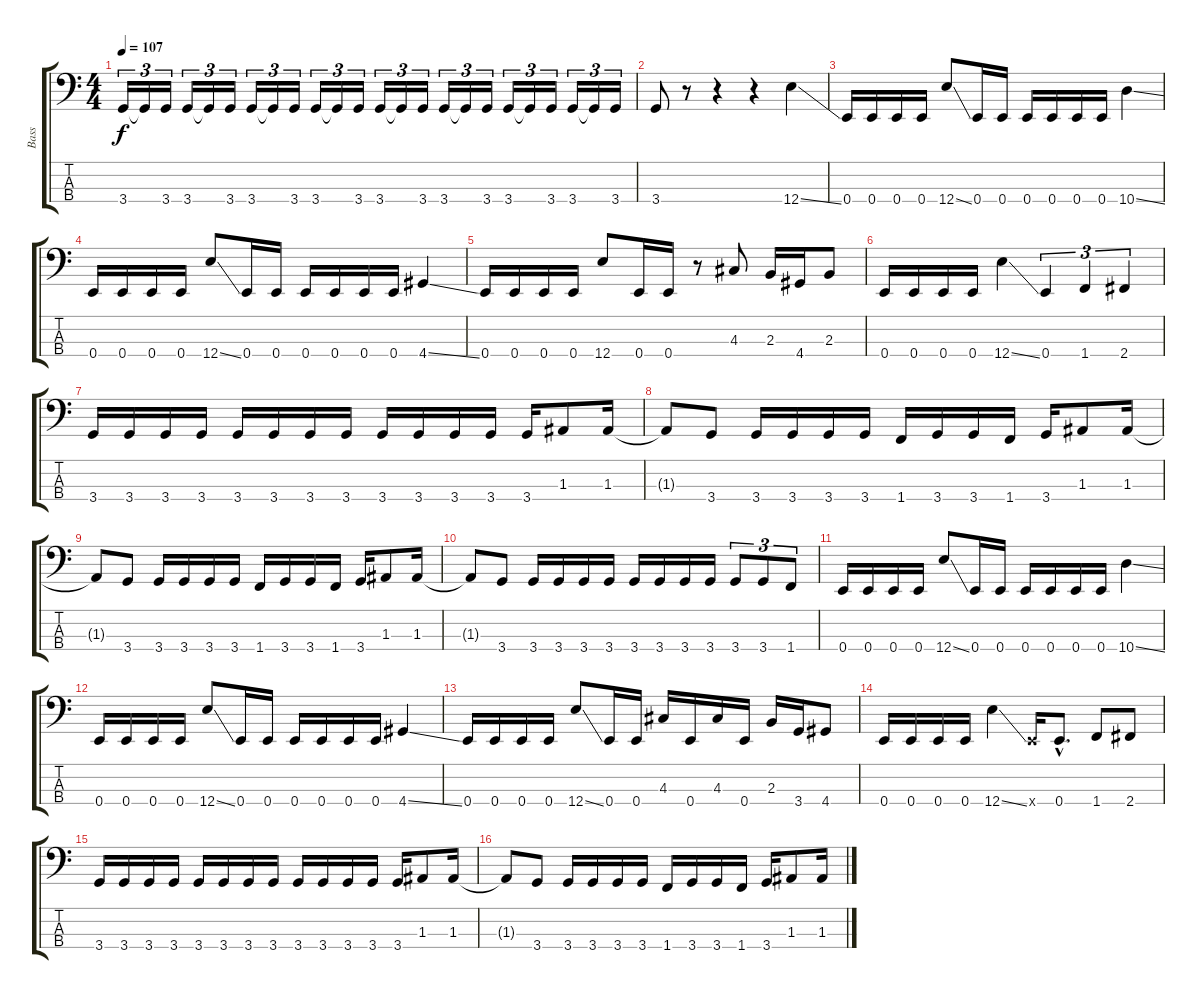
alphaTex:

\track ("Bass" "Bass") {instrument electricbasspick}
\staff {score tabs}
\tuning (G2 D2 A1 E1) {hide}
\ts (4 4)
\tempo 107
\clef f4
\ks c
3.4.16{tu (3 2) dy f} 3.4{t}.16{tu (3 2)} 3.4.16{tu (3 2)} 3.4.16{tu (3 2)} 3.4{t}.16{tu (3 2)} 3.4.16{tu (3 2)} 3.4.16{tu (3 2)} 3.4{t}.16{tu (3 2)} 3.4.16{tu (3 2)} 3.4.16{tu (3 2)} 3.4{t}.16{tu (3 2)} 3.4.16{tu (3 2)} 3.4.16{tu (3 2)} 3.4{t}.16{tu (3 2)} 3.4.16{tu (3 2)} 3.4.16{tu (3 2)} 3.4{t}.16{tu (3 2)} 3.4.16{tu (3 2)} 3.4.16{tu (3 2)} 3.4{t}.16{tu (3 2)} 3.4.16{tu (3 2)} 3.4.16{tu (3 2)} 3.4{t}.16{tu (3 2)} 3.4.16{tu (3 2)} |
3.4.8 r.8 r.4 r.4 12.4{ss}.4 |
0.4.16 0.4.16 0.4.16 0.4.16 12.4{ss}.8 0.4.16 0.4.16 0.4.16 0.4.16 0.4.16 0.4.16 10.4{ss}.4 |
0.4.16 0.4.16 0.4.16 0.4.16 12.4{ss}.8 0.4.16 0.4.16 0.4.16 0.4.16 0.4.16 0.4.16 4.4{ss}.4 |
0.4.16 0.4.16 0.4.16 0.4.16 12.4.8 0.4.16 0.4.16 r.8 4.3.8 2.3.16 4.4.16 2.3.8 |
0.4.16 0.4.16 0.4.16 0.4.16 12.4{ss}.4 0.4.4{tu (3 2)} 1.4.4{tu (3 2)} 2.4.4{tu (3 2)} |
3.4.16 3.4.16 3.4.16 3.4.16 3.4.16 3.4.16 3.4.16 3.4.16 3.4.16 3.4.16 3.4.16 3.4.16 3.4.16 1.3.8 1.3.16 |
1.3{t}.8 3.4.8 3.4.16 3.4.16 3.4.16 3.4.16 1.4.16 3.4.16 3.4.16 1.4.16 3.4.16 1.3.8 1.3.16 |
1.3{t}.8 3.4.8 3.4.16 3.4.16 3.4.16 3.4.16 1.4.16 3.4.16 3.4.16 1.4.16 3.4.16 1.3.8 1.3.16 |
1.3{t}.8 3.4.8 3.4.16 3.4.16 3.4.16 3.4.16 3.4.16 3.4.16 3.4.16 3.4.16 3.4.8{tu (3 2)} 3.4.8{tu (3 2)} 1.4.8{tu (3 2)} |
0.4.16 0.4.16 0.4.16 0.4.16 12.4{ss}.8 0.4.16 0.4.16 0.4.16 0.4.16 0.4.16 0.4.16 10.4{ss}.4 |
0.4.16 0.4.16 0.4.16 0.4.16 12.4{ss}.8 0.4.16 0.4.16 0.4.16 0.4.16 0.4.16 0.4.16 4.4{ss}.4 |
0.4.16 0.4.16 0.4.16 0.4.16 12.4{ss}.8 0.4.16 0.4.16 4.3.16 0.4.16 4.3.16 0.4.16 2.3.16 3.4.16 4.4.8 |
0.4.16 0.4.16 0.4.16 0.4.16 12.4{ss}.4 0.4{x}.16 0.4{hac}.8{d} 1.4.8 2.4.8 |
3.4.16 3.4.16 3.4.16 3.4.16 3.4.16 3.4.16 3.4.16 3.4.16 3.4.16 3.4.16 3.4.16 3.4.16 3.4.16 1.3.8 1.3.16 |
1.3{t}.8 3.4.8 3.4.16 3.4.16 3.4.16 3.4.16 1.4.16 3.4.16 3.4.16 1.4.16 3.4.16 1.3.8 1.3.16
